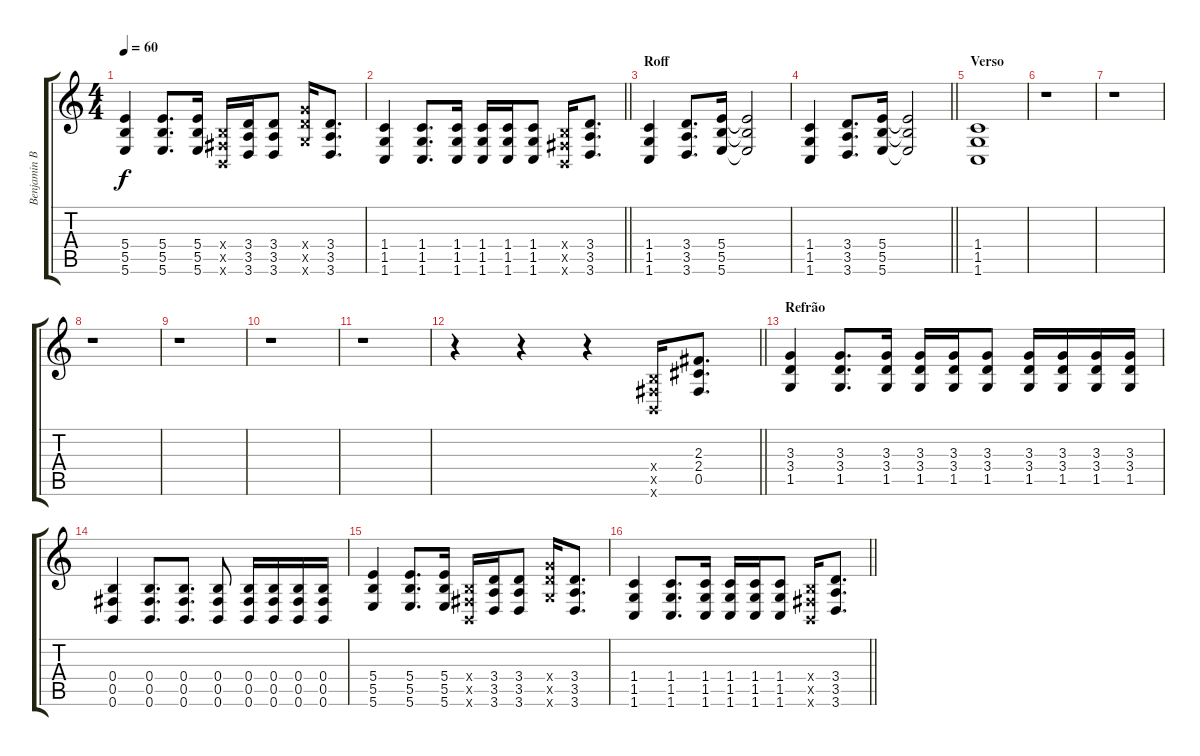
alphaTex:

\track ("Benjamin Burnley" "Benjamin B") {instrument distortionguitar}
\staff {score tabs}
\tuning (Db4 Ab3 E3 B2 Gb2 B1) {hide}
\ts (4 4)
\tempo 60
\clef g2
\ks c
(5.4 5.5 5.6).4{dy f} (5.4 5.5 5.6).8{d} (5.4 5.5 5.6).16 (0.4{x} 0.5{x} 0.6{x}).16 (3.4 3.5 3.6).16 (3.4 3.5 3.6).8 (8.4{x} 8.5{x} 8.6{x}).16 (3.4 3.5 3.6).8{d} |
\barLineRight lightlight
(1.4 1.5 1.6).4 (1.4 1.5 1.6).8{d} (1.4 1.5 1.6).16 (1.4 1.5 1.6).16 (1.4 1.5 1.6).16 (1.4 1.5 1.6).8 (0.4{x} 0.5{x} 0.6{x}).16 (3.4 3.5 3.6).8{d} |
\section ("" "Roff")
(1.4 1.5 1.6).4 (3.4 3.5 3.6).8{d} (5.4 5.5 5.6).16 (5.4{t} 5.5{t} 5.6{t}).2 |
\barLineRight lightlight
(1.4 1.5 1.6).4 (3.4 3.5 3.6).8{d} (5.4 5.5 5.6).16 (5.4{t} 5.5{t} 5.6{t}).2 |
\section ("" "Verso")
(1.4 1.5 1.6).1 |
r.1 |
r.1 |
r.1 |
r.1 |
r.1 |
r.1 |
\barLineRight lightlight
r.4 r.4 r.4 (0.4{x} 0.5{x} 0.6{x}).16 (2.3 2.4 0.5).8{d} |
\section ("" "Refrão")
(3.3 3.4 1.5).4 (3.3 3.4 1.5).8{d} (3.3 3.4 1.5).16 (3.3 3.4 1.5).16 (3.3 3.4 1.5).16 (3.3 3.4 1.5).8 (3.3 3.4 1.5).16 (3.3 3.4 1.5).16 (3.3 3.4 1.5).16 (3.3 3.4 1.5).16 |
(0.4 0.5 0.6).4 (0.4 0.5 0.6).8{d} (0.4 0.5 0.6).8{d} (0.4 0.5 0.6).8 (0.4 0.5 0.6).16 (0.4 0.5 0.6).16 (0.4 0.5 0.6).16 (0.4 0.5 0.6).16 |
(5.4 5.5 5.6).4 (5.4 5.5 5.6).8{d} (5.4 5.5 5.6).16 (0.4{x} 0.5{x} 0.6{x}).16 (3.4 3.5 3.6).16 (3.4 3.5 3.6).8 (8.4{x} 8.5{x} 8.6{x}).16 (3.4 3.5 3.6).8{d} |
\barLineRight lightlight
(1.4 1.5 1.6).4 (1.4 1.5 1.6).8{d} (1.4 1.5 1.6).16 (1.4 1.5 1.6).16 (1.4 1.5 1.6).16 (1.4 1.5 1.6).8 (0.4{x} 0.5{x} 0.6{x}).16 (3.4 3.5 3.6).8{d}
